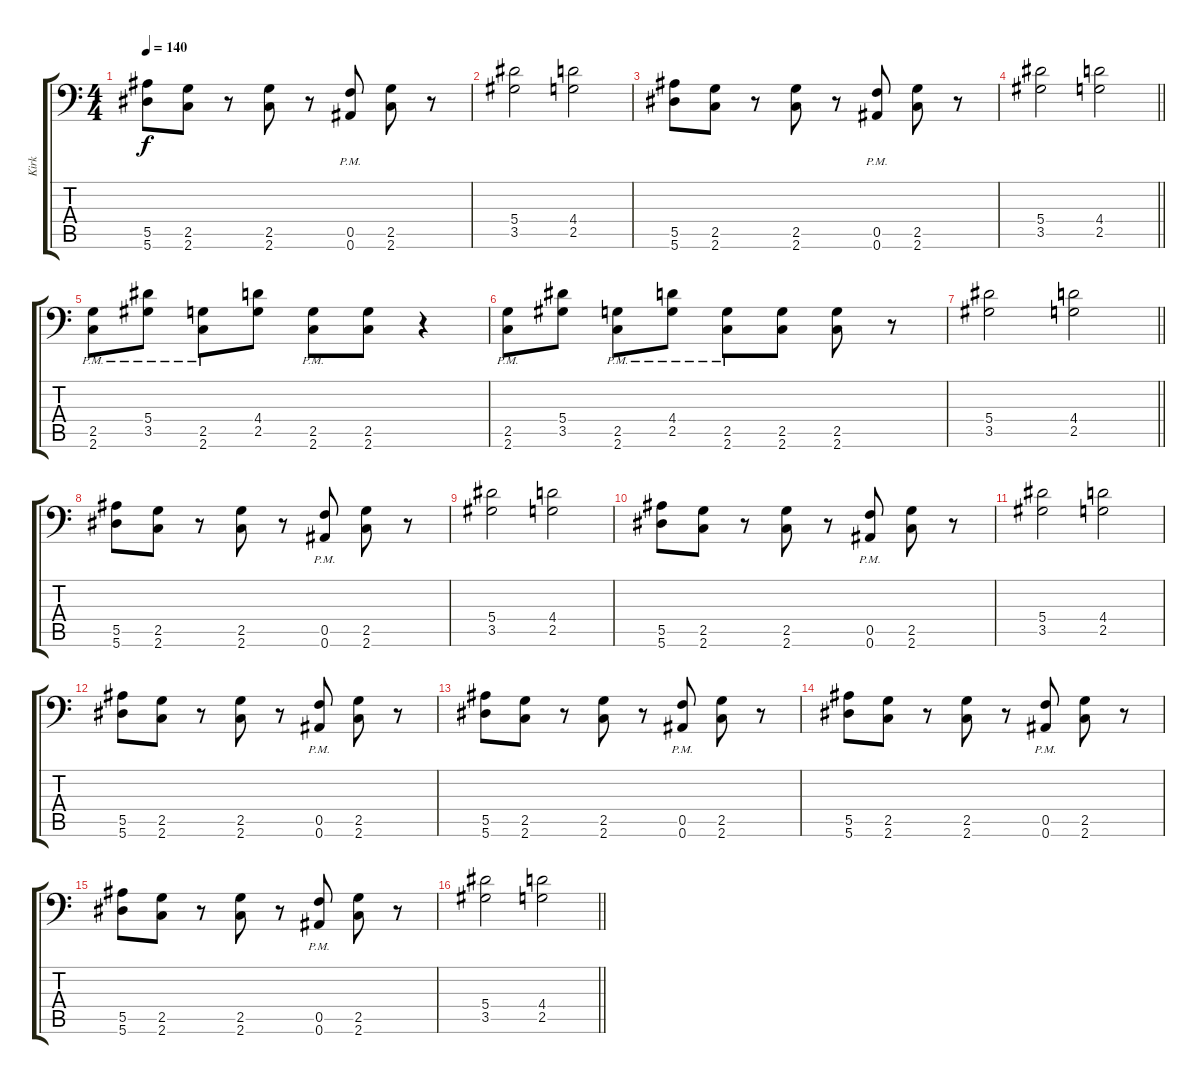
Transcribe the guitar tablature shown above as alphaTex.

\track ("Kirk" "Kirk") {instrument distortionguitar}
\staff {score tabs}
\tuning (C4 G3 Eb3 Bb2 F2 Bb1) {hide}
\ts (4 4)
\tempo 140
\clef f4
\ks c
(5.5 5.6).8{dy f} (2.5 2.6).8 r.8 (2.5 2.6).8 r.8 (0.5{pm} 0.6{pm}).8 (2.5 2.6).8 r.8 |
(5.4 3.5).2 (4.4 2.5).2 |
(5.5 5.6).8 (2.5 2.6).8 r.8 (2.5 2.6).8 r.8 (0.5{pm} 0.6{pm}).8 (2.5 2.6).8 r.8 |
\barLineRight lightlight
(5.4 3.5).2 (4.4 2.5).2 |
\section ("" "")
(2.5{pm} 2.6{pm}).8 (5.4{pm} 3.5{pm}).8 (2.5{pm} 2.6{pm}).8 (4.4 2.5).8 (2.5{pm} 2.6{pm}).8 (2.5 2.6).8 r.4 |
(2.5{pm} 2.6{pm}).8 (5.4 3.5).8 (2.5{pm} 2.6{pm}).8 (4.4{pm} 2.5{pm}).8 (2.5{pm} 2.6{pm}).8 (2.5 2.6).8 (2.5 2.6).8 r.8 |
\barLineRight lightlight
(5.4 3.5).2 (4.4 2.5).2 |
\section ("" "")
(5.5 5.6).8 (2.5 2.6).8 r.8 (2.5 2.6).8 r.8 (0.5{pm} 0.6{pm}).8 (2.5 2.6).8 r.8 |
(5.4 3.5).2 (4.4 2.5).2 |
(5.5 5.6).8 (2.5 2.6).8 r.8 (2.5 2.6).8 r.8 (0.5{pm} 0.6{pm}).8 (2.5 2.6).8 r.8 |
(5.4 3.5).2 (4.4 2.5).2 |
(5.5 5.6).8 (2.5 2.6).8 r.8 (2.5 2.6).8 r.8 (0.5{pm} 0.6{pm}).8 (2.5 2.6).8 r.8 |
(5.5 5.6).8 (2.5 2.6).8 r.8 (2.5 2.6).8 r.8 (0.5{pm} 0.6{pm}).8 (2.5 2.6).8 r.8 |
(5.5 5.6).8 (2.5 2.6).8 r.8 (2.5 2.6).8 r.8 (0.5{pm} 0.6{pm}).8 (2.5 2.6).8 r.8 |
(5.5 5.6).8 (2.5 2.6).8 r.8 (2.5 2.6).8 r.8 (0.5{pm} 0.6{pm}).8 (2.5 2.6).8 r.8 |
\barLineRight lightlight
(5.4 3.5).2 (4.4 2.5).2
